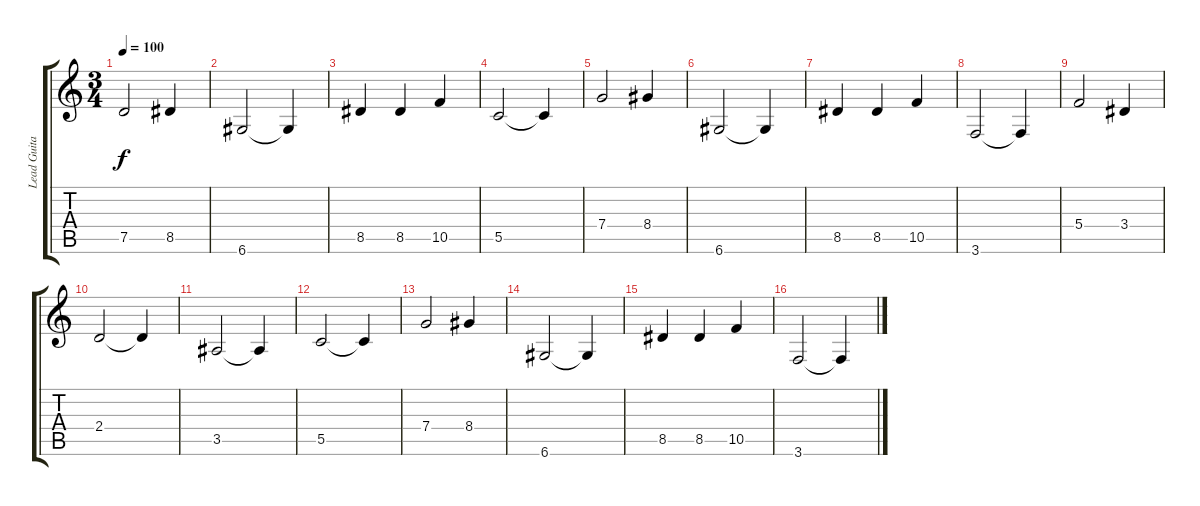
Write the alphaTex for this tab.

\track ("Lead Guitar" "Lead Guita") {instrument distortionguitar}
\staff {score tabs}
\tuning (D4 A3 F3 C3 G2 D2) {hide}
\ts (3 4)
\tempo 100
\clef g2
\ks c
7.5.2{dy f} 8.5.4 |
6.6.2 6.6{t}.4 |
8.5.4 8.5.4 10.5.4 |
5.5.2 5.5{t}.4 |
7.4.2 8.4.4 |
6.6.2 6.6{t}.4 |
8.5.4 8.5.4 10.5.4 |
3.6.2 3.6{t}.4 |
5.4.2 3.4.4 |
2.4.2 2.4{t}.4 |
3.5.2 3.5{t}.4 |
5.5.2 5.5{t}.4 |
7.4.2 8.4.4 |
6.6.2 6.6{t}.4 |
8.5.4 8.5.4 10.5.4 |
3.6.2 3.6{t}.4
